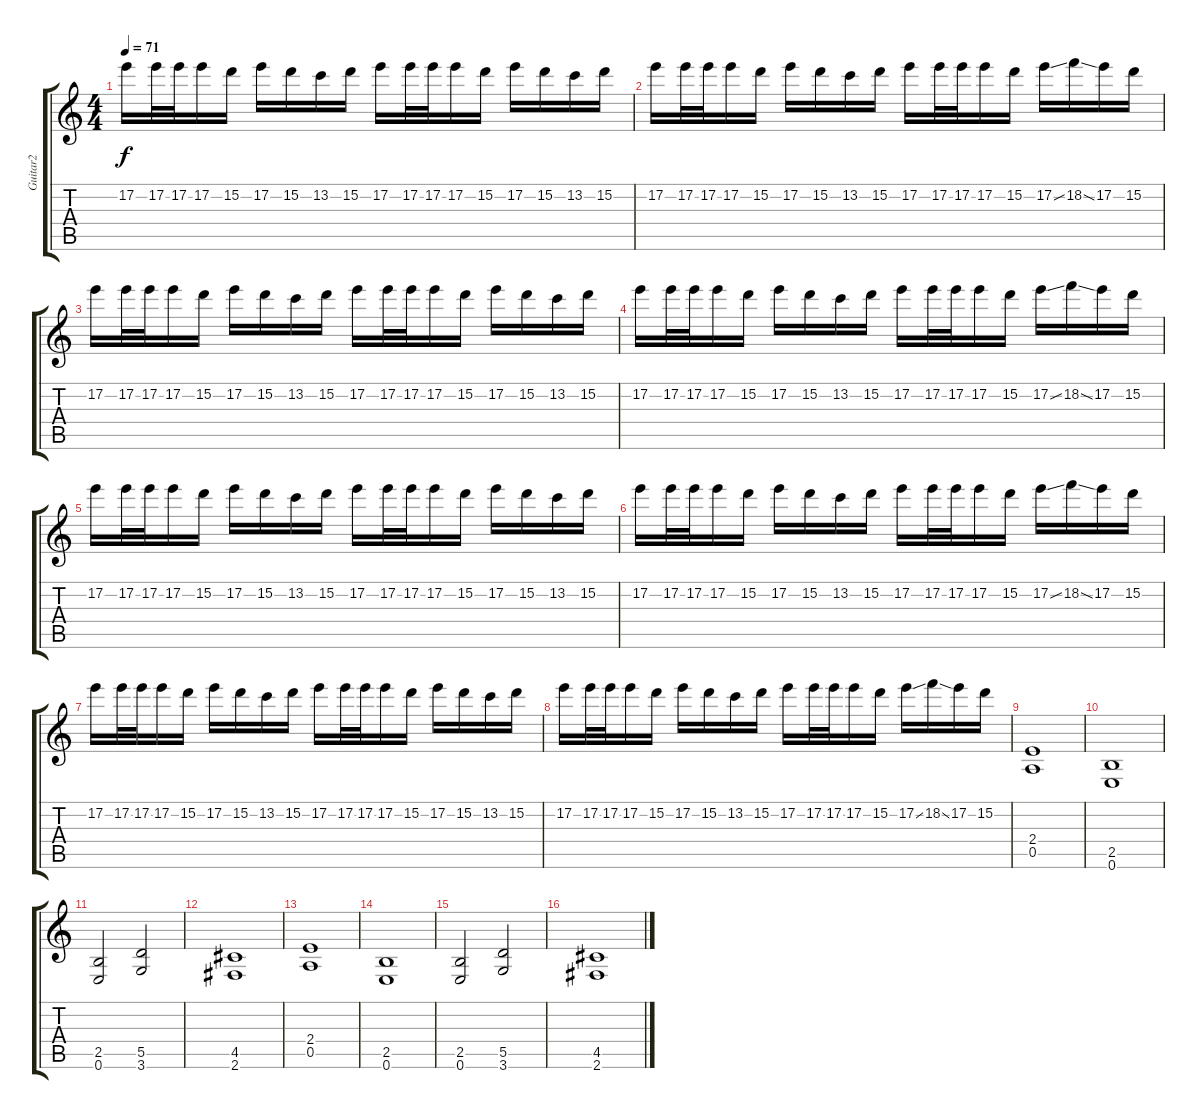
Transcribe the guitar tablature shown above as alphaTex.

\track ("Guitar2" "Guitar2") {instrument overdrivenguitar}
\staff {score tabs}
\tuning (E4 B3 G3 D3 A2 E2) {hide}
\ts (4 4)
\tempo 71
\clef g2
\ks c
17.2.16{dy f} 17.2.32 17.2.32 17.2.16 15.2.16 17.2.16 15.2.16 13.2.16 15.2.16 17.2.16 17.2.32 17.2.32 17.2.16 15.2.16 17.2.16 15.2.16 13.2.16 15.2.16 |
17.2.16 17.2.32 17.2.32 17.2.16 15.2.16 17.2.16 15.2.16 13.2.16 15.2.16 17.2.16 17.2.32 17.2.32 17.2.16 15.2.16 17.2{ss}.16 18.2{ss}.16 17.2.16 15.2.16 |
17.2.16 17.2.32 17.2.32 17.2.16 15.2.16 17.2.16 15.2.16 13.2.16 15.2.16 17.2.16 17.2.32 17.2.32 17.2.16 15.2.16 17.2.16 15.2.16 13.2.16 15.2.16 |
17.2.16 17.2.32 17.2.32 17.2.16 15.2.16 17.2.16 15.2.16 13.2.16 15.2.16 17.2.16 17.2.32 17.2.32 17.2.16 15.2.16 17.2{ss}.16 18.2{ss}.16 17.2.16 15.2.16 |
17.2.16{volume 10} 17.2.32 17.2.32 17.2.16 15.2.16 17.2.16 15.2.16 13.2.16 15.2.16 17.2.16 17.2.32 17.2.32 17.2.16 15.2.16 17.2.16 15.2.16 13.2.16 15.2.16 |
17.2.16{volume 7} 17.2.32 17.2.32 17.2.16 15.2.16 17.2.16 15.2.16 13.2.16 15.2.16 17.2.16 17.2.32 17.2.32 17.2.16 15.2.16 17.2{ss}.16 18.2{ss}.16 17.2.16 15.2.16 |
17.2.16{volume 5} 17.2.32 17.2.32 17.2.16 15.2.16 17.2.16 15.2.16 13.2.16 15.2.16 17.2.16 17.2.32 17.2.32 17.2.16 15.2.16 17.2.16 15.2.16 13.2.16 15.2.16 |
17.2.16{volume 2} 17.2.32 17.2.32 17.2.16 15.2.16 17.2.16 15.2.16 13.2.16 15.2.16 17.2.16 17.2.32 17.2.32 17.2.16 15.2.16 17.2{ss}.16 18.2{ss}.16 17.2.16 15.2.16 |
(2.4 0.5).1{volume 13} |
(2.5 0.6).1{volume 13} |
(2.5 0.6).2 (5.5 3.6).2 |
(4.5 2.6).1 |
(2.4 0.5).1 |
(2.5 0.6).1 |
(2.5 0.6).2 (5.5 3.6).2 |
(4.5 2.6).1
